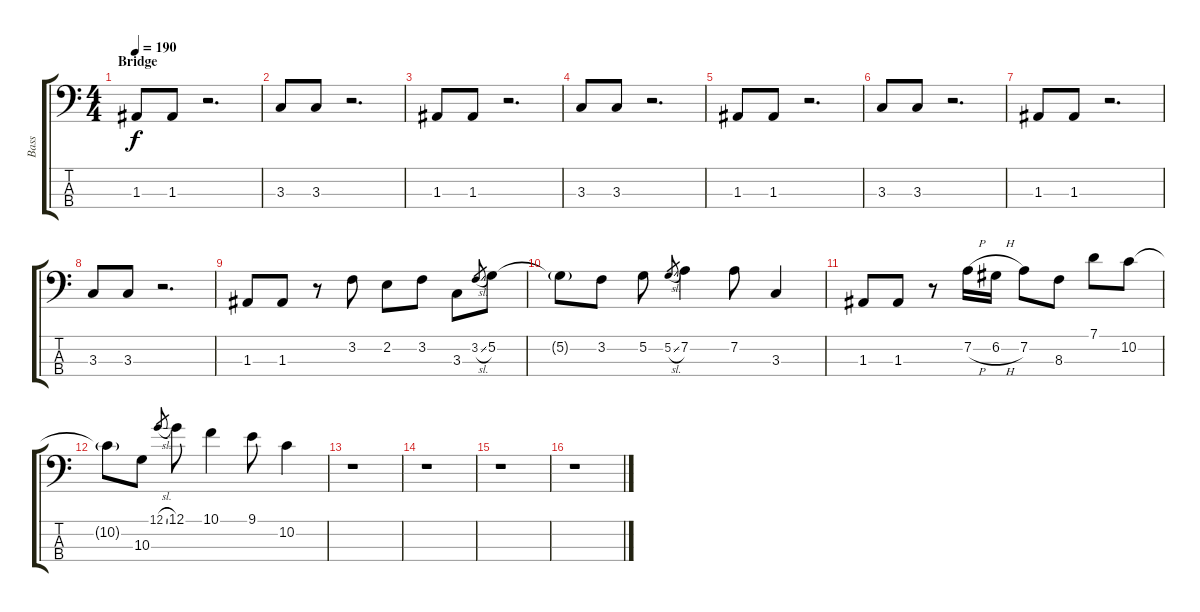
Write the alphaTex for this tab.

\track ("Bass" "Bass") {instrument electricbassfinger}
\staff {score tabs}
\tuning (G2 D2 A1 E1) {hide}
\ts (4 4)
\section ("" "Bridge")
\tempo 190
\clef f4
\ks c
1.3.8{dy f} 1.3.8 r.2{d} |
3.3.8 3.3.8 r.2{d} |
1.3.8 1.3.8 r.2{d} |
3.3.8 3.3.8 r.2{d} |
1.3.8 1.3.8 r.2{d} |
3.3.8 3.3.8 r.2{d} |
1.3.8 1.3.8 r.2{d} |
3.3.8 3.3.8 r.2{d} |
1.3.8 1.3.8 r.8 3.2.8 2.2.8 3.2.8 3.3.8 3.2{sl}.8{gr} 5.2.8 |
5.2{g t}.8 3.2.8 5.2.8 5.2{sl}.8{gr} 7.2.4 7.2.8 3.3.4 |
1.3.8 1.3.8 r.8 7.2{h}.16 6.2{h}.16 7.2.8 8.3.8 7.1.8 10.2.8 |
10.2{g t}.8 10.3.8 12.1{sl}.8{gr} 12.1.8 10.1.4 9.1.8 10.2.4 |
r.1 |
r.1 |
r.1 |
r.1
